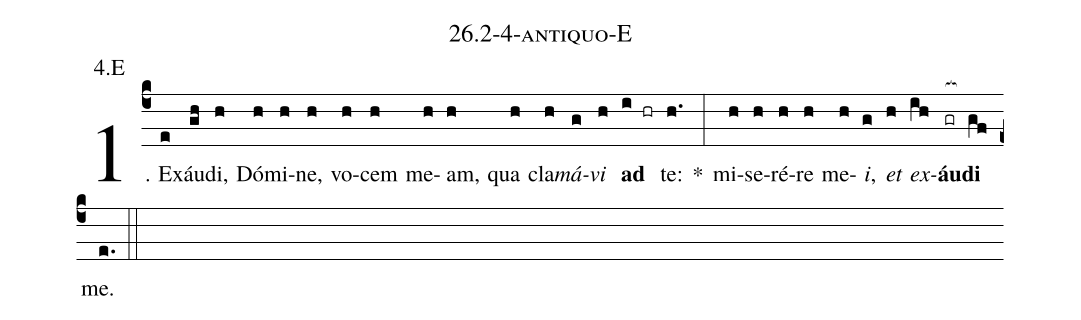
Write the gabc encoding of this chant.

name: 26.2-4-antiquo-E;
annotation: 4.E;
%%
(c4)1. Ex(e)áu(gh)di,(h) Dó(h)mi(h)ne,(h) vo(h)cem(h) me(h)am,(h) qua(h) cla(h)<i>má</i>(g)<i>vi</i>(h) <b>ad</b>(i hr) te:(h.) *(:) mi(h)se(h)ré(h)re(h) me(h)<i>i</i>,(g) <i>et</i>(h) <i>ex</i>(ih)<b>áu</b>(gr[ocb:1{])<b>di</b>(gf[ocb:0}]) me.(e.) (::)


%E(h) u(g) o(h) u(ih) a(gf) e.(e.) (::)
